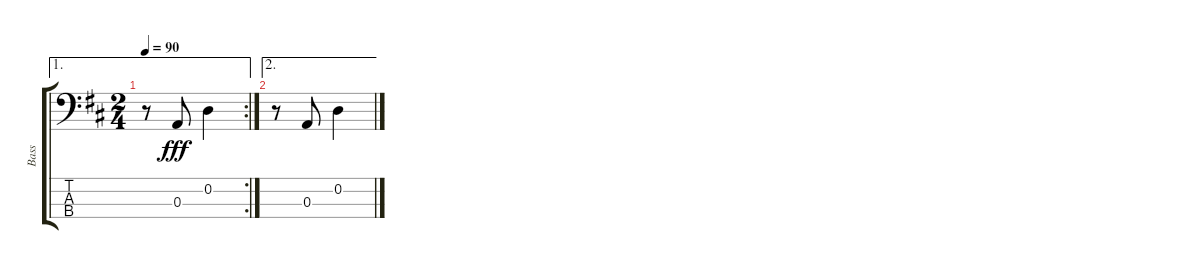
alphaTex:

\track ("Bass" "Bass") {instrument acousticbass}
\staff {score tabs}
\tuning (G2 D2 A1 E1) {hide}
\ae 1
\rc 2
\ts (2 4)
\tempo 90
\clef f4
\ks d
r.8{dy fff} 0.3.8 0.2.4 |
\ae 2
r.8 0.3.8 0.2.4
